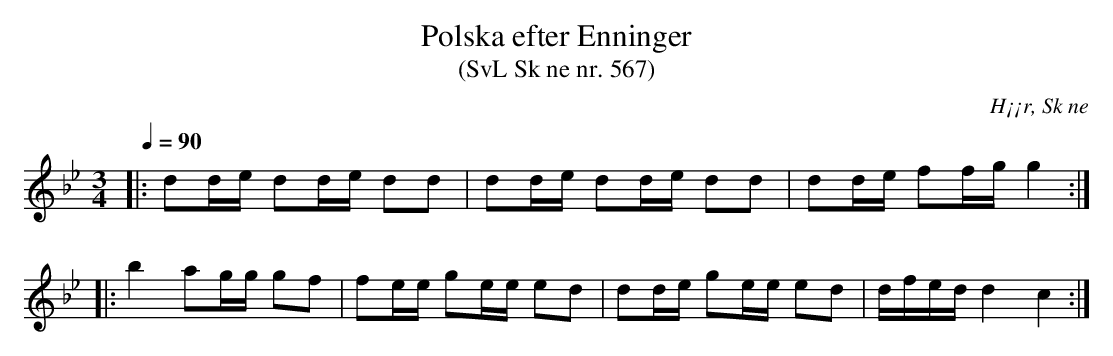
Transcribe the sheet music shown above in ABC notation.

X:1
T:Polska efter Enninger
T:(SvL Sk ne nr. 567)
O:H¡¡r, Sk ne
M:3/4
L:1/16
Q:1/4=90
K:Bb
|: d2de d2de d2d2 | d2de d2de d2d2 | d2de f2fg g4 :|
|: b4 a2gg g2f2 | f2ee g2ee e2d2 | d2de g2ee e2d2 | dfed d4 c4 :|
